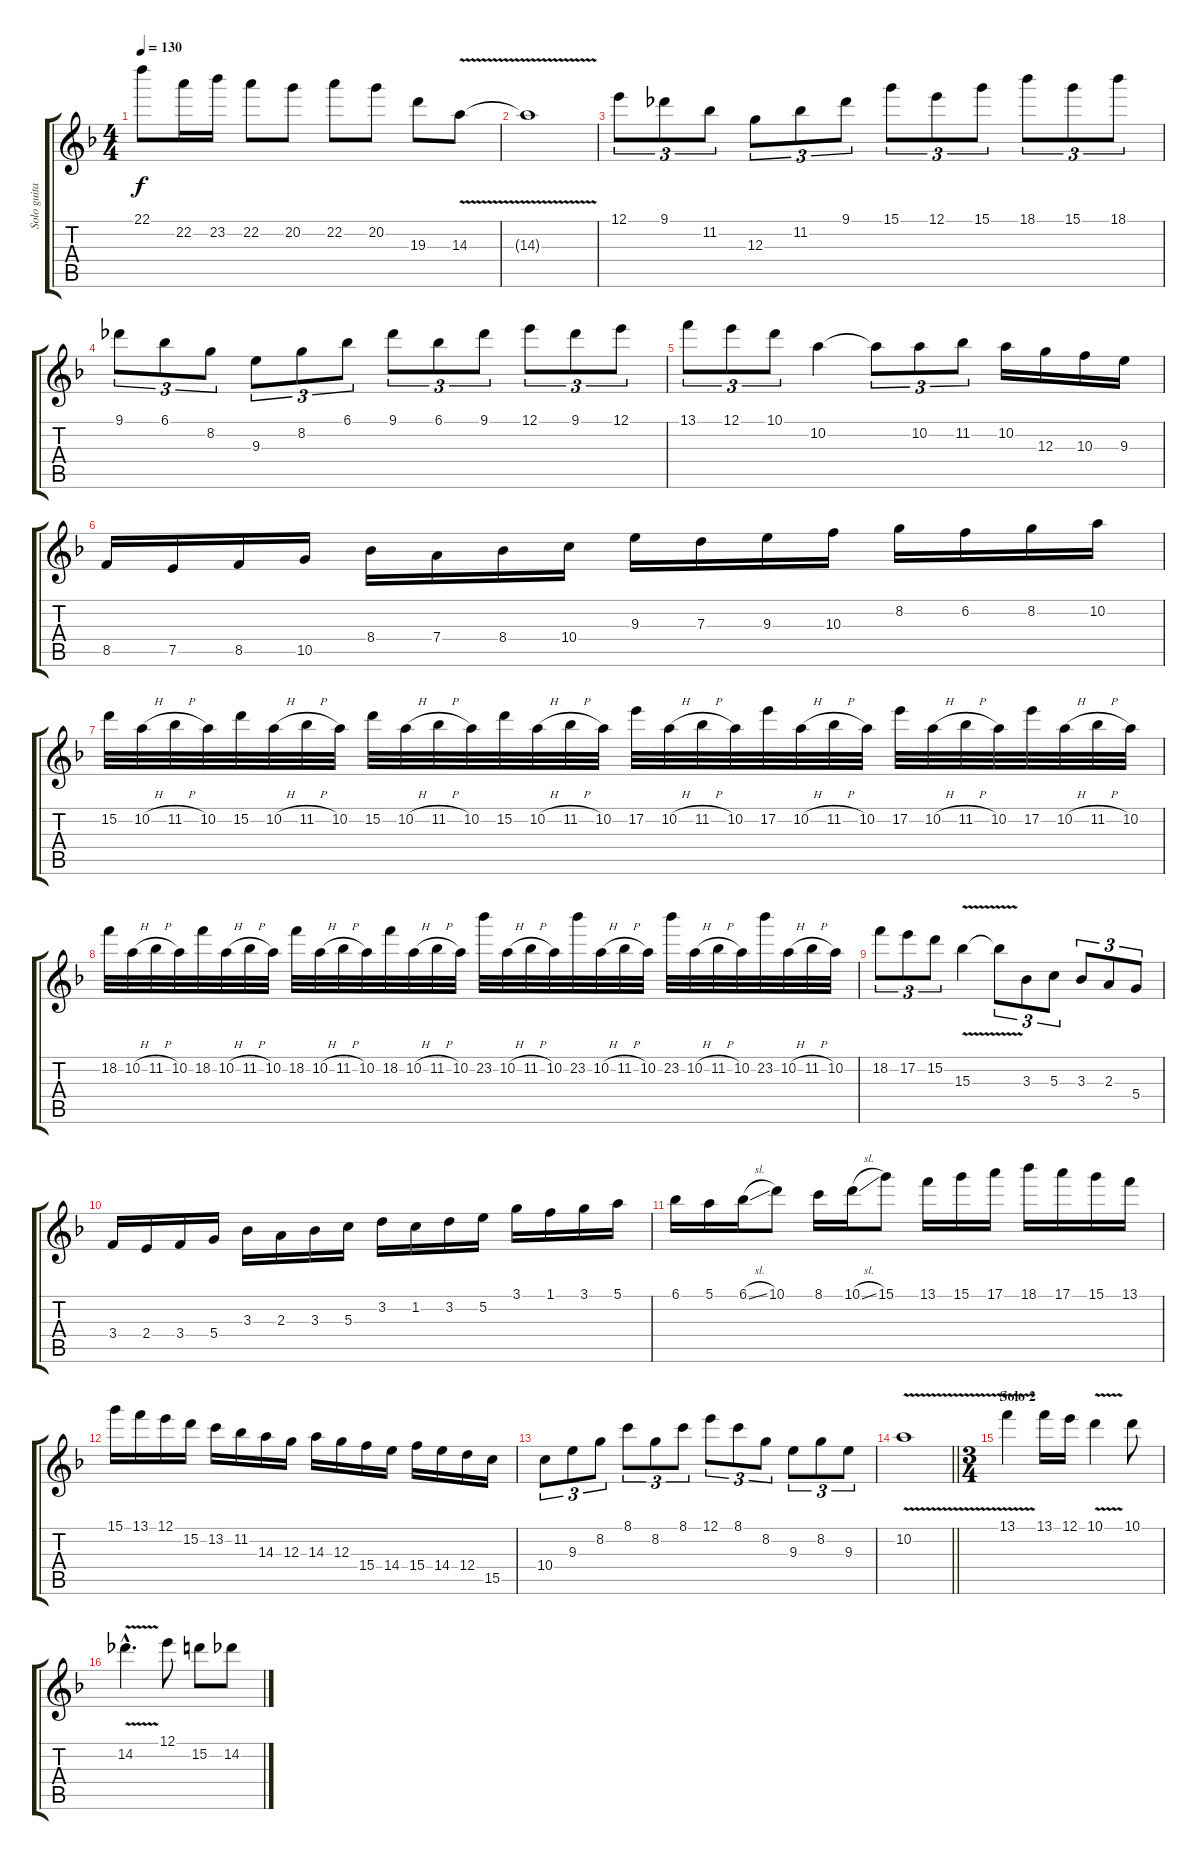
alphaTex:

\track ("Solo guitar" "Solo guita") {instrument overdrivenguitar}
\staff {score tabs}
\tuning (E4 B3 G3 D3 A2 E2) {hide}
\ts (4 4)
\tempo 130
\clef g2
\ks dminor
22.1{t}.8{dy f} 22.2.16 23.2.16 22.2.8 20.2.8 22.2.8 20.2.8 19.3.8 14.3{v}.8 |
14.3{t}.1 |
12.1.8{tu (3 2)} 9.1.8{tu (3 2)} 11.2.8{tu (3 2)} 12.3.8{tu (3 2)} 11.2.8{tu (3 2)} 9.1.8{tu (3 2)} 15.1.8{tu (3 2)} 12.1.8{tu (3 2)} 15.1.8{tu (3 2)} 18.1.8{tu (3 2)} 15.1.8{tu (3 2)} 18.1.8{tu (3 2)} |
9.1.8{tu (3 2)} 6.1.8{tu (3 2)} 8.2.8{tu (3 2)} 9.3.8{tu (3 2)} 8.2.8{tu (3 2)} 6.1.8{tu (3 2)} 9.1.8{tu (3 2)} 6.1.8{tu (3 2)} 9.1.8{tu (3 2)} 12.1.8{tu (3 2)} 9.1.8{tu (3 2)} 12.1.8{tu (3 2)} |
13.1.8{tu (3 2)} 12.1.8{tu (3 2)} 10.1.8{tu (3 2)} 10.2.4 10.2{t}.8{tu (3 2)} 10.2.8{tu (3 2)} 11.2.8{tu (3 2)} 10.2.16 12.3.16 10.3.16 9.3.16 |
8.5.16 7.5.16 8.5.16 10.5.16 8.4.16 7.4.16 8.4.16 10.4.16 9.3.16 7.3.16 9.3.16 10.3.16 8.2.16 6.2.16 8.2.16 10.2.16 |
15.2.32 10.2{h}.32 11.2{h}.32 10.2.32 15.2.32 10.2{h}.32 11.2{h}.32 10.2.32 15.2.32 10.2{h}.32 11.2{h}.32 10.2.32 15.2.32 10.2{h}.32 11.2{h}.32 10.2.32 17.2.32 10.2{h}.32 11.2{h}.32 10.2.32 17.2.32 10.2{h}.32 11.2{h}.32 10.2.32 17.2.32 10.2{h}.32 11.2{h}.32 10.2.32 17.2.32 10.2{h}.32 11.2{h}.32 10.2.32 |
18.2.32 10.2{h}.32 11.2{h}.32 10.2.32 18.2.32 10.2{h}.32 11.2{h}.32 10.2.32 18.2.32 10.2{h}.32 11.2{h}.32 10.2.32 18.2.32 10.2{h}.32 11.2{h}.32 10.2.32 23.2.32 10.2{h}.32 11.2{h}.32 10.2.32 23.2.32 10.2{h}.32 11.2{h}.32 10.2.32 23.2.32 10.2{h}.32 11.2{h}.32 10.2.32 23.2.32 10.2{h}.32 11.2{h}.32 10.2.32 |
18.2.8{tu (3 2)} 17.2.8{tu (3 2)} 15.2.8{tu (3 2)} 15.3{v}.4 15.3{t}.8{tu (3 2)} 3.3.8{tu (3 2)} 5.3.8{tu (3 2)} 3.3.8{tu (3 2)} 2.3.8{tu (3 2)} 5.4.8{tu (3 2)} |
3.4.16 2.4.16 3.4.16 5.4.16 3.3.16 2.3.16 3.3.16 5.3.16 3.2.16 1.2.16 3.2.16 5.2.16 3.1.16 1.1.16 3.1.16 5.1.16 |
6.1.16 5.1.16 6.1{sl}.16 10.1.8 8.1.16 10.1{sl}.16 15.1.8 13.1.16 15.1.16 17.1.16 18.1.16 17.1.16 15.1.16 13.1.16 |
15.1.16 13.1.16 12.1.16 15.2.16 13.2.16 11.2.16 14.3.16 12.3.16 14.3.16 12.3.16 15.4.16 14.4.16 15.4.16 14.4.16 12.4.16 15.5.16 |
10.4.8{tu (3 2)} 9.3.8{tu (3 2)} 8.2.8{tu (3 2)} 8.1.8{tu (3 2)} 8.2.8{tu (3 2)} 8.1.8{tu (3 2)} 12.1.8{tu (3 2)} 8.1.8{tu (3 2)} 8.2.8{tu (3 2)} 9.3.8{tu (3 2)} 8.2.8{tu (3 2)} 9.3.8{tu (3 2)} |
\barLineRight lightlight
10.2{v}.1 |
\ts (3 4)
\section ("" "Solo 2")
13.1{v}.4{instrument electricguitarjazz} 13.1.16 12.1.16 10.1{v}.4 10.1.8 |
14.2{v hac}.4{d} 12.1.8 15.2.8 14.2.8
